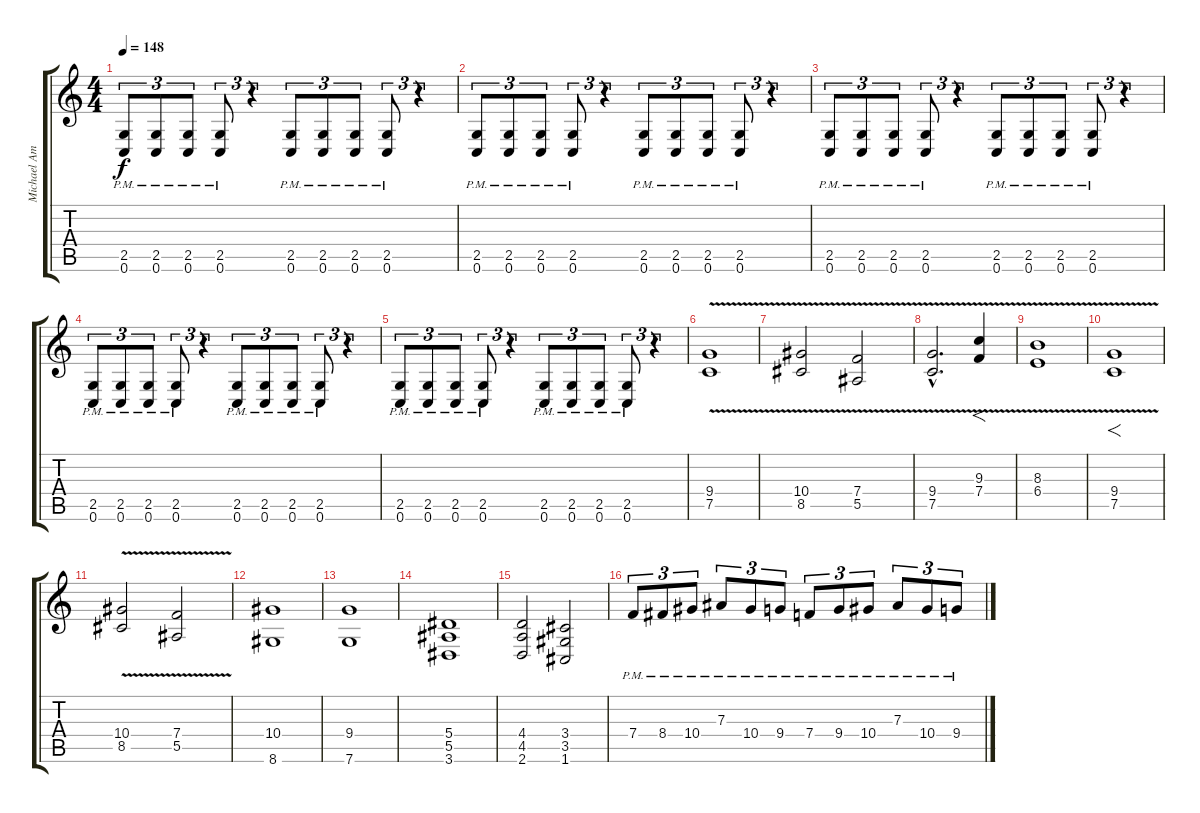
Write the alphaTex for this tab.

\track ("Michael Amott (Lead Guitar)" "Michael Am") {instrument distortionguitar}
\staff {score tabs}
\tuning (C4 G3 Eb3 Bb2 F2 C2) {hide}
\ts (4 4)
\tempo 148
\clef g2
\ks c
(2.5{pm} 0.6{pm}).8{tu (3 2) dy f} (2.5{pm} 0.6{pm}).8{tu (3 2)} (2.5{pm} 0.6{pm}).8{tu (3 2)} (2.5{pm} 0.6{pm}).8{tu (3 2)} r.4{tu (3 2)} (2.5{pm} 0.6{pm}).8{tu (3 2)} (2.5{pm} 0.6{pm}).8{tu (3 2)} (2.5{pm} 0.6{pm}).8{tu (3 2)} (2.5{pm} 0.6{pm}).8{tu (3 2)} r.4{tu (3 2)} |
(2.5{pm} 0.6{pm}).8{tu (3 2)} (2.5{pm} 0.6{pm}).8{tu (3 2)} (2.5{pm} 0.6{pm}).8{tu (3 2)} (2.5{pm} 0.6{pm}).8{tu (3 2)} r.4{tu (3 2)} (2.5{pm} 0.6{pm}).8{tu (3 2)} (2.5{pm} 0.6{pm}).8{tu (3 2)} (2.5{pm} 0.6{pm}).8{tu (3 2)} (2.5{pm} 0.6{pm}).8{tu (3 2)} r.4{tu (3 2)} |
(2.5{pm} 0.6{pm}).8{tu (3 2)} (2.5{pm} 0.6{pm}).8{tu (3 2)} (2.5{pm} 0.6{pm}).8{tu (3 2)} (2.5{pm} 0.6{pm}).8{tu (3 2)} r.4{tu (3 2)} (2.5{pm} 0.6{pm}).8{tu (3 2)} (2.5{pm} 0.6{pm}).8{tu (3 2)} (2.5{pm} 0.6{pm}).8{tu (3 2)} (2.5{pm} 0.6{pm}).8{tu (3 2)} r.4{tu (3 2)} |
(2.5{pm} 0.6{pm}).8{tu (3 2)} (2.5{pm} 0.6{pm}).8{tu (3 2)} (2.5{pm} 0.6{pm}).8{tu (3 2)} (2.5{pm} 0.6{pm}).8{tu (3 2)} r.4{tu (3 2)} (2.5{pm} 0.6{pm}).8{tu (3 2)} (2.5{pm} 0.6{pm}).8{tu (3 2)} (2.5{pm} 0.6{pm}).8{tu (3 2)} (2.5{pm} 0.6{pm}).8{tu (3 2)} r.4{tu (3 2)} |
(2.5{pm} 0.6{pm}).8{tu (3 2)} (2.5{pm} 0.6{pm}).8{tu (3 2)} (2.5{pm} 0.6{pm}).8{tu (3 2)} (2.5{pm} 0.6{pm}).8{tu (3 2)} r.4{tu (3 2)} (2.5{pm} 0.6{pm}).8{tu (3 2)} (2.5{pm} 0.6{pm}).8{tu (3 2)} (2.5{pm} 0.6{pm}).8{tu (3 2)} (2.5{pm} 0.6{pm}).8{tu (3 2)} r.4{tu (3 2)} |
(9.4{v} 7.5{v}).1 |
(10.4{v} 8.5{v}).2 (7.4{v} 5.5{v}).2 |
(9.4{v hac} 7.5{v hac}).2{d} (9.3{v} 7.4{v}).4{f} |
(8.3{v} 6.4{v}).1 |
(9.4{v} 7.5{v}).1{f} |
(10.4{v} 8.5{v}).2 (7.4{v} 5.5{v}).2 |
(10.4 8.6).1 |
(9.4 7.6).1 |
(5.4 5.5 3.6).1 |
(4.4 4.5 2.6).2 (3.4 3.5 1.6).2 |
7.4{pm}.8{tu (3 2)} 8.4{pm}.8{tu (3 2)} 10.4{pm}.8{tu (3 2)} 7.3{pm}.8{tu (3 2)} 10.4{pm}.8{tu (3 2)} 9.4{pm}.8{tu (3 2)} 7.4{pm}.8{tu (3 2)} 9.4{pm}.8{tu (3 2)} 10.4{pm}.8{tu (3 2)} 7.3{pm}.8{tu (3 2)} 10.4{pm}.8{tu (3 2)} 9.4{pm}.8{tu (3 2)}
